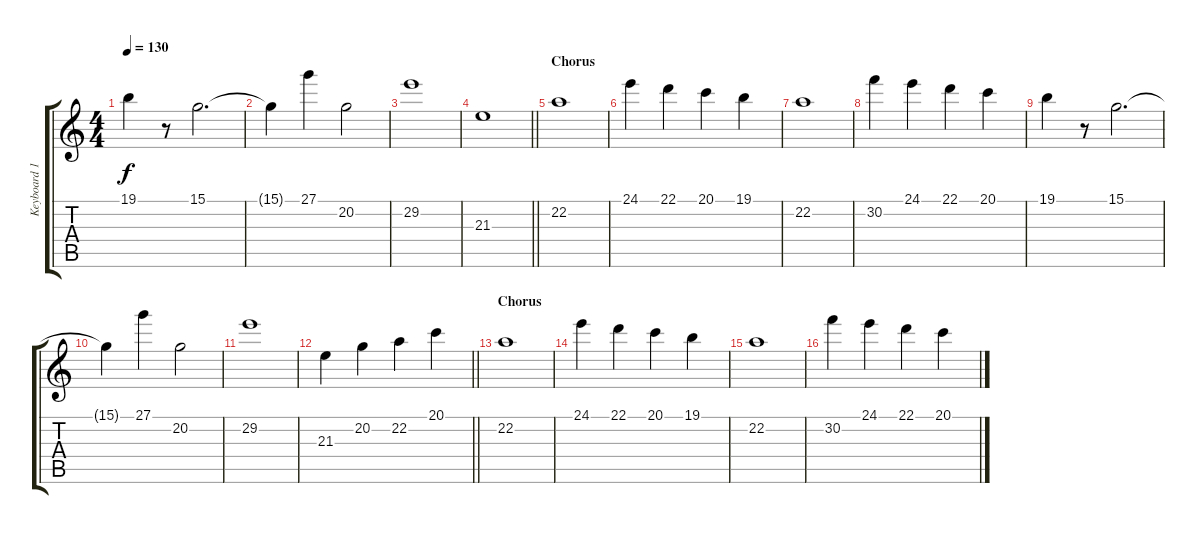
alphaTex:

\track ("Keyboard 1" "Keyboard 1") {instrument stringensemble1}
\staff {score tabs}
\tuning (E4 B3 G3 D3 A2 E2) {hide}
\ts (4 4)
\tempo 130
\clef g2
\ks c
19.1.4{dy f} r.8 15.1.2{d} |
15.1{t}.4 27.1.4 20.2.2 |
29.2.1 |
\barLineRight lightlight
21.3.1 |
\section ("" "Chorus")
22.2.1{instrument stringensemble1} |
24.1.4 22.1.4 20.1.4 19.1.4 |
22.2.1 |
30.2.4 24.1.4 22.1.4 20.1.4 |
19.1.4 r.8 15.1.2{d} |
15.1{t}.4 27.1.4 20.2.2 |
29.2.1 |
\barLineRight lightlight
21.3.4 20.2.4 22.2.4 20.1.4 |
\section ("" "Chorus")
22.2.1{instrument stringensemble1} |
24.1.4 22.1.4 20.1.4 19.1.4 |
22.2.1 |
30.2.4 24.1.4 22.1.4 20.1.4
